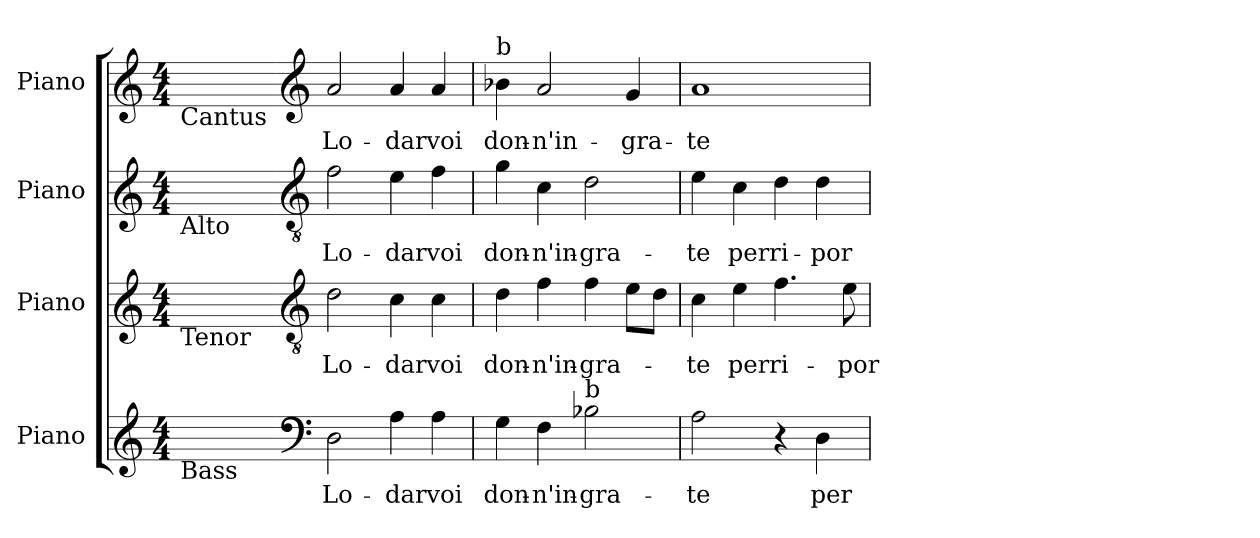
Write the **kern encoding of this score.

**kern	**text	**kern	**text	**kern	**text	**kern	**text
*part4	*part4	*part3	*part3	*part2	*part2	*part1	*part1
*staff4	*staff4	*staff3	*staff3	*staff2	*staff2	*staff1	*staff1
*I"Piano	*	*I"Piano	*	*I"Piano	*	*I"Piano	*
*I'Pno.	*	*I'Pno.	*	*I'Pno.	*	*I'Pno.	*
!!LO:PB:g=z
*clefG2	*	*clefG2	*	*clefG2	*	*clefG2	*
*k[]	*	*k[]	*	*k[]	*	*k[]	*
*C:	*	*C:	*	*C:	*	*C:	*
*M4/4	*	*M4/4	*	*M4/4	*	*M4/4	*
=1	=1	=1	=1	=1	=1	=1	=1
!	!	!	!	!	!	!LO:TX:b:t=Cantus	!
!	!	!	!	!LO:TX:b:t=Alto	!	!	!
!	!	!LO:TX:b:t=Tenor	!	!	!	!	!
!LO:TX:b:t=Bass	!	!	!	!	!	!	!
1ryy	.	1ryy	.	1ryy	.	1ryy	.
=2-	=2-	=2-	=2-	=2-	=2-	=2-	=2-
*clefF4	*	*clefGv2	*	*clefGv2	*	*clefG2	*
*k[]	*	*k[]	*	*k[]	*	*k[]	*
*C:	*	*C:	*	*C:	*	*C:	*
!	!LO:LY:b:color=#000000	!	!	!	!	!	!
!	!	!	!LO:LY:b:color=#000000	!	!	!	!
!	!	!	!	!	!LO:LY:b:color=#000000	!	!
!	!	!	!	!	!	!	!LO:LY:b:color=#000000
2Di\	Lo-	2di\	Lo-	2fi\	Lo-	2ai/	Lo-
!	!LO:LY:b:color=#000000	!	!	!	!	!	!
!	!	!	!LO:LY:b:color=#000000	!	!	!	!
!	!	!	!	!	!LO:LY:b:color=#000000	!	!
!	!	!	!	!	!	!	!LO:LY:b:color=#000000
4Ai\	-dar	4ci\	-dar	4ei\	-dar	4ai/	-dar
!	!LO:LY:b:color=#000000	!	!	!	!	!	!
!	!	!	!LO:LY:b:color=#000000	!	!	!	!
!	!	!	!	!	!LO:LY:b:color=#000000	!	!
!	!	!	!	!	!	!	!LO:LY:b:color=#000000
4Ai\	voi	4ci\	voi	4fi\	voi	4ai/	voi
=3	=3	=3	=3	=3	=3	=3	=3
!	!LO:LY:b:color=#000000	!	!	!	!	!	!
!	!	!	!LO:LY:b:color=#000000	!	!	!	!
!	!	!	!	!	!LO:LY:b:color=#000000	!	!
!	!	!	!	!	!	!LO:TX:a:t=b	!
!	!	!	!	!	!	!	!LO:LY:b:color=#000000
4Gi\	don-	4di\	don-	4gi\	don-	4b-i\	don-
!	!LO:LY:b:color=#000000	!	!	!	!	!	!
!	!	!	!LO:LY:b:color=#000000	!	!	!	!
!	!	!	!	!	!LO:LY:b:color=#000000	!	!
!	!	!	!	!	!	!	!LO:LY:b:color=#000000
4Fi\	-n'in-	4fi\	-n'in-	4ci\	-n'in-	2ai/	-n'in-
!	!LO:LY:b:color=#000000	!	!	!	!	!	!
!	!	!	!LO:LY:b:color=#000000	!	!	!	!
!LO:TX:a:t=b	!	!	!	!	!	!	!
!	!	!	!	!	!LO:LY:b:color=#000000	!	!
2B-i\	-gra-	4fi\	-gra-	2di\	-gra-	.	.
!	!	!	!	!	!	!	!LO:LY:b:color=#000000
.	.	8ei\L	.	.	.	4gi/	-gra-
.	.	8di\J	.	.	.	.	.
=4	=4	=4	=4	=4	=4	=4	=4
!	!LO:LY:b:color=#000000	!	!	!	!	!	!
!	!	!	!LO:LY:b:color=#000000	!	!	!	!
!	!	!	!	!	!LO:LY:b:color=#000000	!	!
!	!	!	!	!	!	!	!LO:LY:b:color=#000000
2Ai\	-te	4ci\	-te	4ei\	-te	1ai	-te
!	!	!	!LO:LY:b:color=#000000	!	!	!	!
!	!	!	!	!	!LO:LY:b:color=#000000	!	!
.	.	4ei\	per	4ci\	per	.	.
!	!	!	!LO:LY:b:color=#000000	!	!	!	!
!	!	!	!	!	!LO:LY:b:color=#000000	!	!
4r	.	4.fi\	ri-	4di\	ri-	.	.
!	!LO:LY:b:color=#000000	!	!	!	!	!	!
!	!	!	!	!	!LO:LY:b:color=#000000	!	!
4Di\	per	.	.	4di\	-por-	.	.
!	!	!	!LO:LY:b:color=#000000	!	!	!	!
.	.	8ei\	-por-	.	.	.	.
=	=	=	=	=	=	=	=
*-	*-	*-	*-	*-	*-	*-	*-
